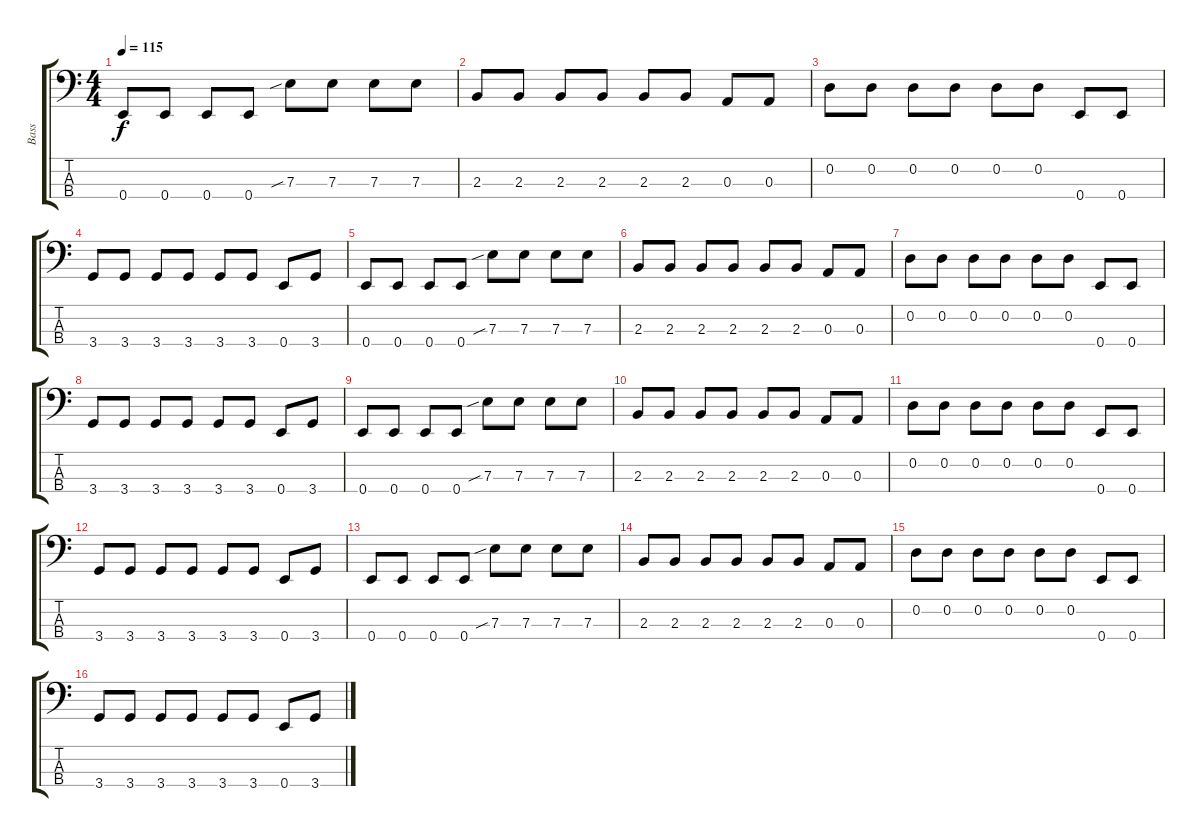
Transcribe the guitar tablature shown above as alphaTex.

\track ("Bass" "Bass") {instrument electricbassfinger}
\staff {score tabs}
\tuning (G2 D2 A1 E1) {hide}
\ts (4 4)
\tempo 115
\clef f4
\ks c
0.4.8{dy f} 0.4.8 0.4.8 0.4.8 7.3{sib}.8 7.3.8 7.3.8 7.3.8 |
2.3.8 2.3.8 2.3.8 2.3.8 2.3.8 2.3.8 0.3.8 0.3.8 |
0.2.8 0.2.8 0.2.8 0.2.8 0.2.8 0.2.8 0.4.8 0.4.8 |
3.4.8 3.4.8 3.4.8 3.4.8 3.4.8 3.4.8 0.4.8 3.4.8 |
0.4.8 0.4.8 0.4.8 0.4.8 7.3{sib}.8 7.3.8 7.3.8 7.3.8 |
2.3.8 2.3.8 2.3.8 2.3.8 2.3.8 2.3.8 0.3.8 0.3.8 |
0.2.8 0.2.8 0.2.8 0.2.8 0.2.8 0.2.8 0.4.8 0.4.8 |
3.4.8 3.4.8 3.4.8 3.4.8 3.4.8 3.4.8 0.4.8 3.4.8 |
0.4.8 0.4.8 0.4.8 0.4.8 7.3{sib}.8 7.3.8 7.3.8 7.3.8 |
2.3.8 2.3.8 2.3.8 2.3.8 2.3.8 2.3.8 0.3.8 0.3.8 |
0.2.8 0.2.8 0.2.8 0.2.8 0.2.8 0.2.8 0.4.8 0.4.8 |
3.4.8 3.4.8 3.4.8 3.4.8 3.4.8 3.4.8 0.4.8 3.4.8 |
0.4.8 0.4.8 0.4.8 0.4.8 7.3{sib}.8 7.3.8 7.3.8 7.3.8 |
2.3.8 2.3.8 2.3.8 2.3.8 2.3.8 2.3.8 0.3.8 0.3.8 |
0.2.8 0.2.8 0.2.8 0.2.8 0.2.8 0.2.8 0.4.8 0.4.8 |
3.4.8 3.4.8 3.4.8 3.4.8 3.4.8 3.4.8 0.4.8 3.4.8
